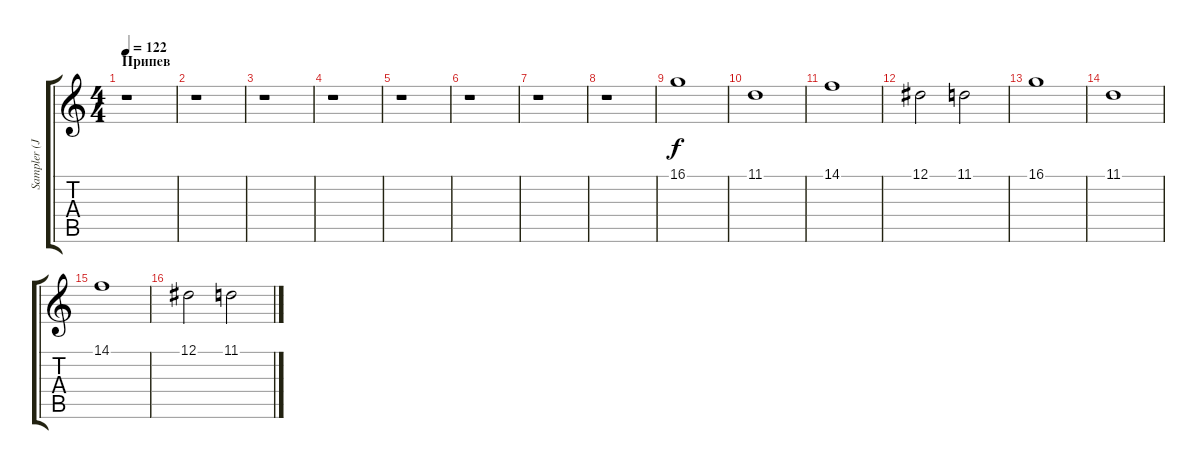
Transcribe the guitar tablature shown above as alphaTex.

\track ("Sampler (Joseph Hahn)" "Sampler (J") {instrument lead8bassandlead}
\staff {score tabs}
\tuning (Eb4 Bb3 Gb3 Db3 Ab2 Db2) {hide}
\ts (4 4)
\section ("" "Припев")
\tempo 122
\clef g2
\ks c
r.1{dy f} |
r.1 |
r.1 |
r.1 |
r.1 |
r.1 |
r.1 |
r.1 |
16.1.1 |
11.1.1 |
14.1.1 |
12.1.2 11.1.2 |
16.1.1 |
11.1.1 |
14.1.1 |
12.1.2 11.1.2
